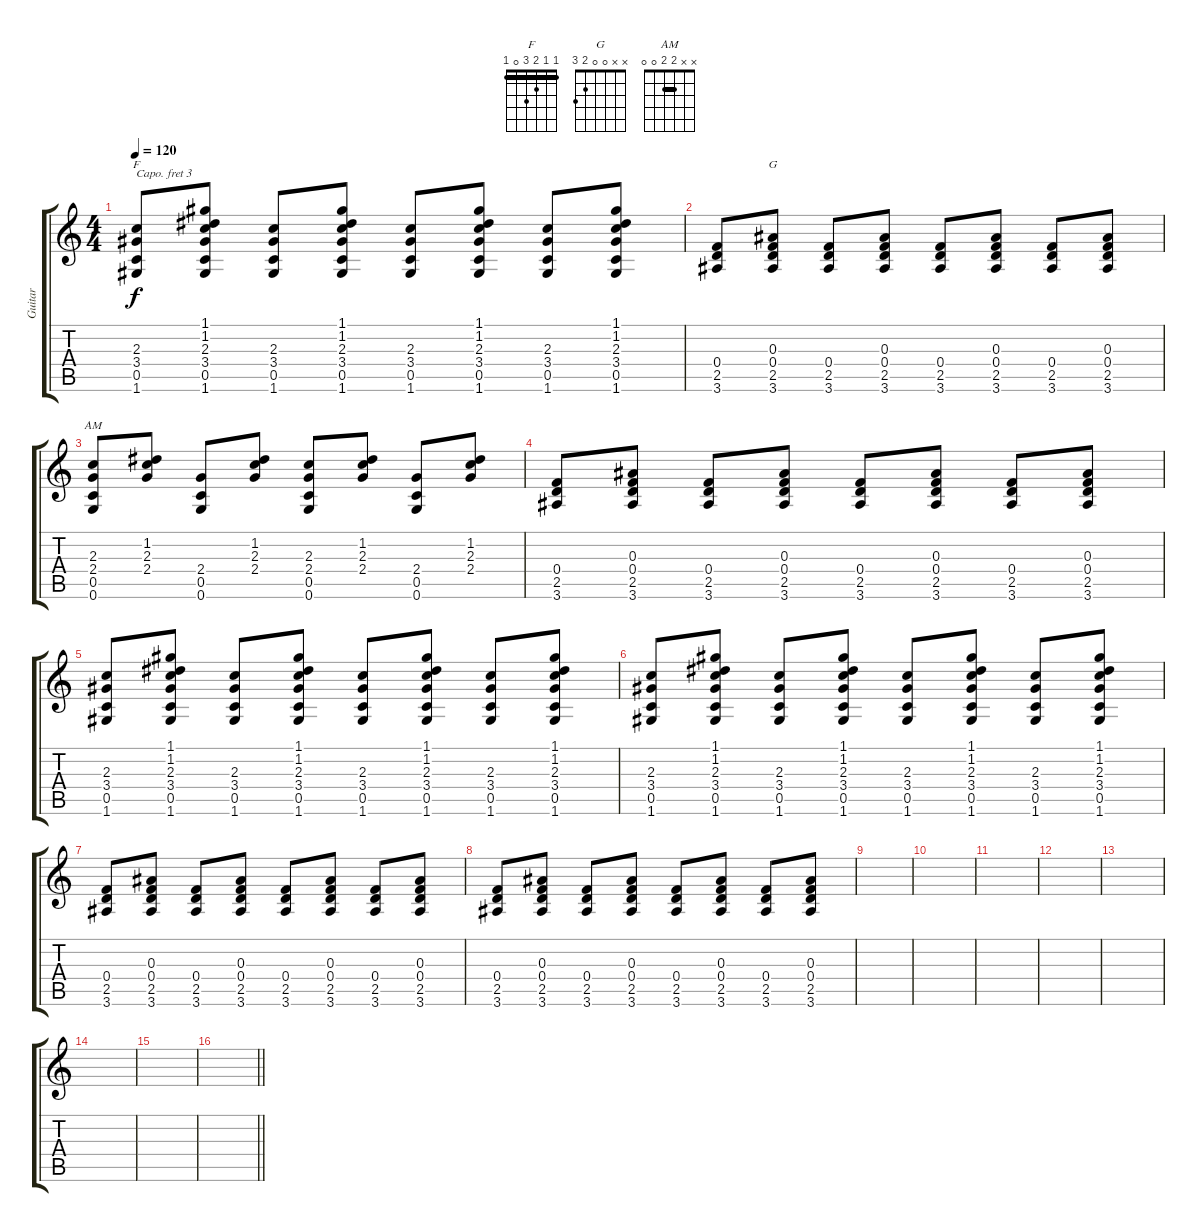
\track ("Guitar" "Guitar") {instrument electricguitarclean}
\staff {score tabs}
\capo 3
\tuning (E4 B3 G3 D3 A2 E2) {hide}
\chord ("F" 1 1 2 3 0 1) {barre 1}
\chord ("G" x x 0 0 2 3)
\chord ("AM" x x 2 2 0 0) {barre 2}
\ts (4 4)
\tempo 120
\clef g2
\ks c
(2.3 3.4 0.5 1.6).8{ch "F" dy f} (1.1 1.2 2.3 3.4 0.5 1.6).8 (2.3 3.4 0.5 1.6).8 (1.1 1.2 2.3 3.4 0.5 1.6).8 (2.3 3.4 0.5 1.6).8 (1.1 1.2 2.3 3.4 0.5 1.6).8 (2.3 3.4 0.5 1.6).8 (1.1 1.2 2.3 3.4 0.5 1.6).8 |
(0.4 2.5 3.6).8 (0.3 0.4 2.5 3.6).8{ch "G"} (0.4 2.5 3.6).8 (0.3 0.4 2.5 3.6).8 (0.4 2.5 3.6).8 (0.3 0.4 2.5 3.6).8 (0.4 2.5 3.6).8 (0.3 0.4 2.5 3.6).8 |
(2.3 2.4 0.5 0.6).8{ch "AM"} (1.2 2.3 2.4).8 (2.4 0.5 0.6).8 (1.2 2.3 2.4).8 (2.3 2.4 0.5 0.6).8 (1.2 2.3 2.4).8 (2.4 0.5 0.6).8 (1.2 2.3 2.4).8 |
(0.4 2.5 3.6).8 (0.3 0.4 2.5 3.6).8 (0.4 2.5 3.6).8 (0.3 0.4 2.5 3.6).8 (0.4 2.5 3.6).8 (0.3 0.4 2.5 3.6).8 (0.4 2.5 3.6).8 (0.3 0.4 2.5 3.6).8 |
(2.3 3.4 0.5 1.6).8 (1.1 1.2 2.3 3.4 0.5 1.6).8 (2.3 3.4 0.5 1.6).8 (1.1 1.2 2.3 3.4 0.5 1.6).8 (2.3 3.4 0.5 1.6).8 (1.1 1.2 2.3 3.4 0.5 1.6).8 (2.3 3.4 0.5 1.6).8 (1.1 1.2 2.3 3.4 0.5 1.6).8 |
(2.3 3.4 0.5 1.6).8 (1.1 1.2 2.3 3.4 0.5 1.6).8 (2.3 3.4 0.5 1.6).8 (1.1 1.2 2.3 3.4 0.5 1.6).8 (2.3 3.4 0.5 1.6).8 (1.1 1.2 2.3 3.4 0.5 1.6).8 (2.3 3.4 0.5 1.6).8 (1.1 1.2 2.3 3.4 0.5 1.6).8 |
(0.4 2.5 3.6).8 (0.3 0.4 2.5 3.6).8 (0.4 2.5 3.6).8 (0.3 0.4 2.5 3.6).8 (0.4 2.5 3.6).8 (0.3 0.4 2.5 3.6).8 (0.4 2.5 3.6).8 (0.3 0.4 2.5 3.6).8 |
(0.4 2.5 3.6).8 (0.3 0.4 2.5 3.6).8 (0.4 2.5 3.6).8 (0.3 0.4 2.5 3.6).8 (0.4 2.5 3.6).8 (0.3 0.4 2.5 3.6).8 (0.4 2.5 3.6).8 (0.3 0.4 2.5 3.6).8 |
|
|
|
|
|
|
|
\barLineRight lightlight
